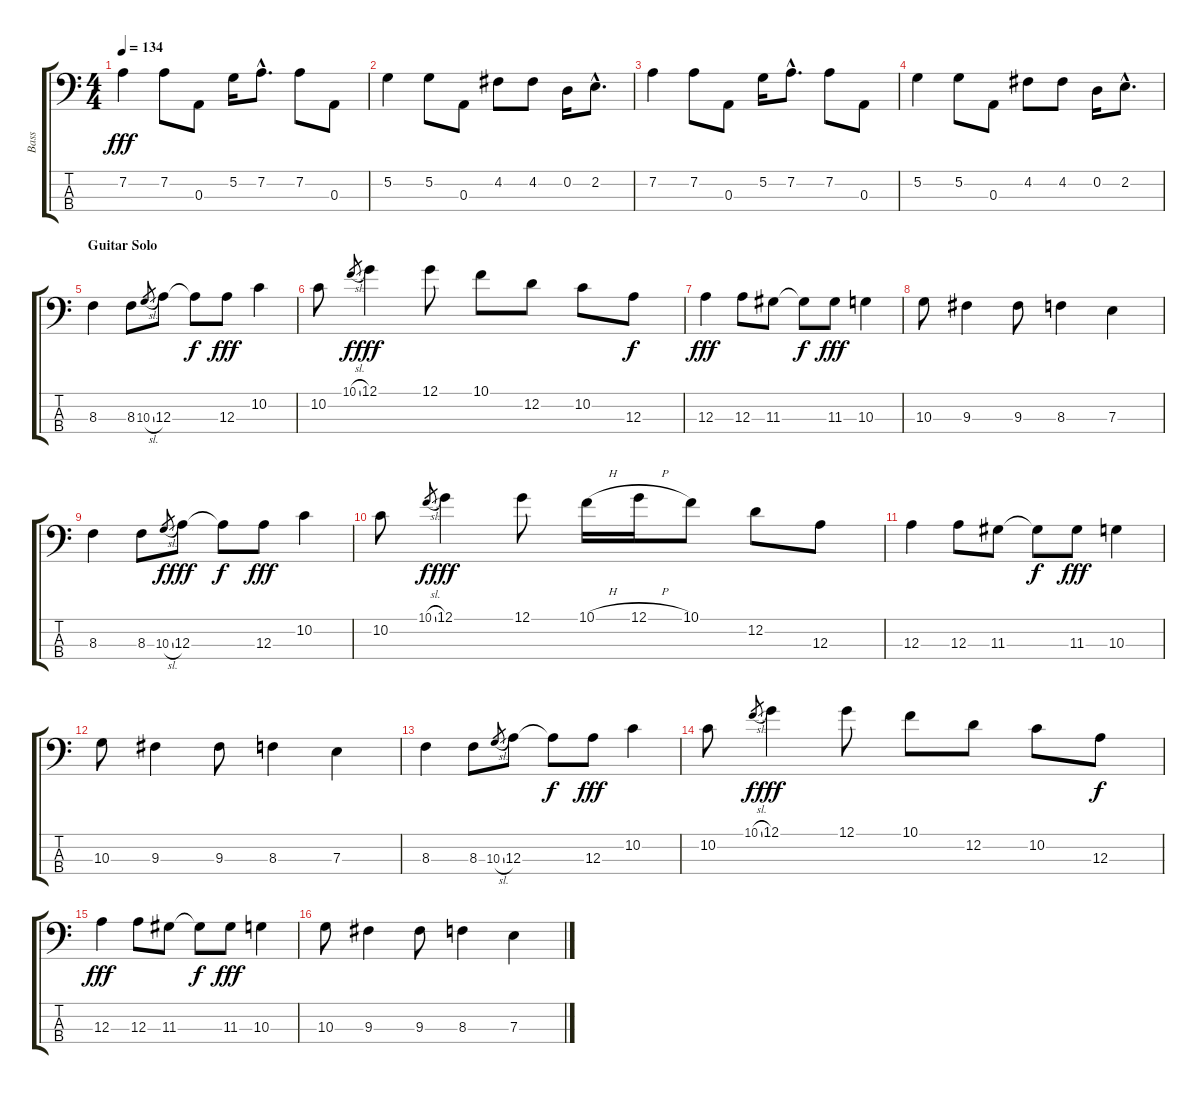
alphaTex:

\track ("Bass" "Bass") {instrument electricbassfinger}
\staff {score tabs}
\tuning (G2 D2 A1 E1) {hide}
\ts (4 4)
\tempo 134
\clef f4
\ks c
7.2.4{dy fff} 7.2.8 0.3.8 5.2.16 7.2{hac}.8{d} 7.2.8 0.3.8 |
5.2.4 5.2.8 0.3.8 4.2.8 4.2.8 0.2.16 2.2{hac}.8{d} |
7.2.4 7.2.8 0.3.8 5.2.16 7.2{hac}.8{d} 7.2.8 0.3.8 |
5.2.4 5.2.8 0.3.8 4.2.8 4.2.8 0.2.16 2.2{hac}.8{d} |
\section ("" "Guitar Solo")
8.3.4 8.3.8 10.3{sl}.8{gr} 12.3.8 12.3{t}.8{dy f} 12.3.8{dy fff} 10.2.4 |
10.2.8 10.1{sl}.8{gr dy f} 12.1.4{dy fff} 12.1.8 10.1.8 12.2.8 10.2.8 12.3.8{dy f} |
12.3.4{dy fff} 12.3.8 11.3.8 11.3{t}.8{dy f} 11.3.8{dy fff} 10.3.4 |
10.3.8 9.3.4 9.3.8 8.3.4 7.3.4 |
8.3.4 8.3.8 10.3{sl}.8{gr dy f} 12.3.8{dy fff} 12.3{t}.8{dy f} 12.3.8{dy fff} 10.2.4 |
10.2.8 10.1{sl}.8{gr dy f} 12.1.4{dy fff} 12.1.8 10.1{h}.16 12.1{h}.16 10.1.8 12.2.8 12.3.8 |
12.3.4 12.3.8 11.3.8 11.3{t}.8{dy f} 11.3.8{dy fff} 10.3.4 |
10.3.8 9.3.4 9.3.8 8.3.4 7.3.4 |
8.3.4 8.3.8 10.3{sl}.8{gr} 12.3.8 12.3{t}.8{dy f} 12.3.8{dy fff} 10.2.4 |
10.2.8 10.1{sl}.8{gr dy f} 12.1.4{dy fff} 12.1.8 10.1.8 12.2.8 10.2.8 12.3.8{dy f} |
12.3.4{dy fff} 12.3.8 11.3.8 11.3{t}.8{dy f} 11.3.8{dy fff} 10.3.4 |
10.3.8 9.3.4 9.3.8 8.3.4 7.3.4
